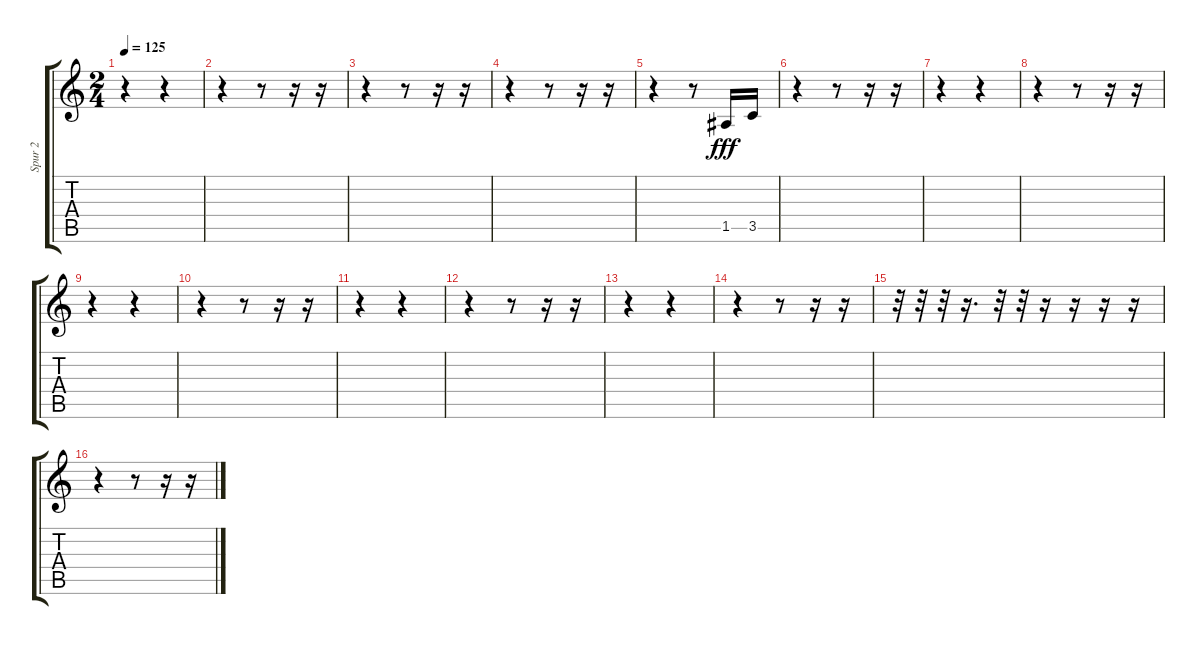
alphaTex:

\track ("Spur 2" "Spur 2") {instrument electricbassfinger}
\staff {score tabs}
\tuning (E4 B3 G3 D3 A2 E2) {hide}
\ts (2 4)
\tempo 125
\clef g2
\ks c
r.4{dy fff} r.4 |
r.4 r.8 r.16 r.16 |
r.4 r.8 r.16 r.16 |
r.4 r.8 r.16 r.16 |
r.4 r.8 1.5.16 3.5.16 |
r.4 r.8 r.16 r.16 |
r.4 r.4 |
r.4 r.8 r.16 r.16 |
r.4 r.4 |
r.4 r.8 r.16 r.16 |
r.4 r.4 |
r.4 r.8 r.16 r.16 |
r.4 r.4 |
r.4 r.8 r.16 r.16 |
r.32 r.32 r.32 r.16{d} r.32 r.32 r.16 r.16 r.16 r.16 |
r.4 r.8 r.16 r.16
